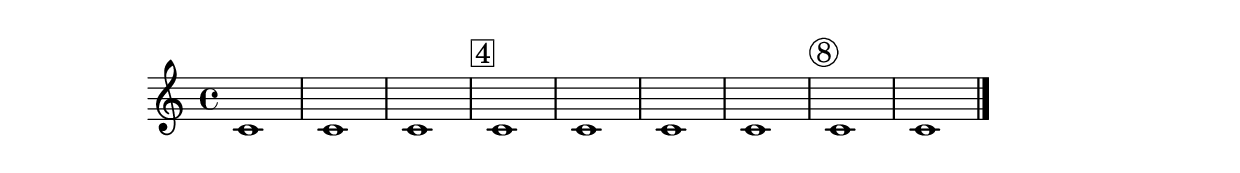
%% Do not edit this file; it is auto-generated from LSR http://lsr.dsi.unimi.it
%% This file is in the public domain.
\version "2.13.1"

\header {
  lsrtags = "rhythms, tweaks-and-overrides"

%% Translation of GIT committish: 5a33019d8b4a837f564eadd4979501ff07e9dfd5
  texidoces = "

Los números de compás también se pueden imprimir dentro de rectángulos o de circunferencias.

"
  doctitlees = "Imprimir números de compás dentro de rectángulos o circunferencias"


%% Translation of GIT committish: 13ac9d1dfbcc297166948ee396e9ade078d2446e
  texidocde = "
Taktnummern können auch in Boxen oder Kreisen gesetzt werden.

"
  doctitlede = "Setzen von Taktnummern in Boxen oder Kreisen"

  texidoc = "
Bar numbers can also be printed inside boxes or circles.

"
  doctitle = "Printing bar numbers inside boxes or circles"
} % begin verbatim

\relative c' {
  % Prevent bar numbers at the end of a line and permit them elsewhere
  \override Score.BarNumber  #'break-visibility = #end-of-line-invisible
  \set Score.barNumberVisibility = #(every-nth-bar-number-visible 4)

  % Increase the size of the bar number by 2
  \override Score.BarNumber #'font-size = #2

  % Draw a box round the following bar number(s)
  \override Score.BarNumber #'stencil
    = #(make-stencil-boxer 0.1 0.25 ly:text-interface::print)
  \repeat unfold 5 { c1 }

  % Draw a circle round the following bar number(s)
  \override Score.BarNumber #'stencil
    = #(make-stencil-circler 0.1 0.25 ly:text-interface::print)
  \repeat unfold 4 { c1 } \bar "|."
}
